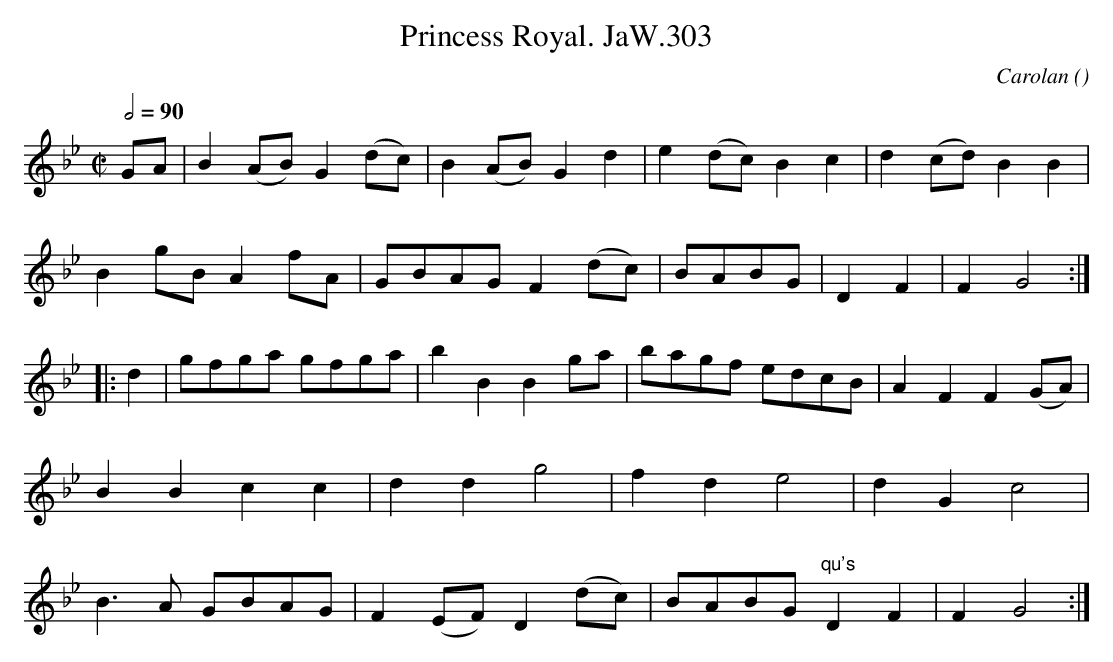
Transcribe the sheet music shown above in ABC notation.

X:1
T:Princess Royal. JaW.303
M:C|
L:1/8
Q:1/2=90
C:Carolan
O:
K:Gm
GA|B2(AB) G2(dc)|B2(AB) G2d2|e2(dc) B2c2|d2(cd) B2B2|
B2gB A2fA|GBAG F2(dc)|BABG|D2F2|F2G4:|
|:d2|gfga gfga|b2B2B2ga|bagf edcB|A2F2F2(GA)|
B2B2c2c2|d2d2 g4|f2d2 e4|d2G2c4|
B3A GBAG|F2(EF) D2(dc)|BABG "qu's"D2F2|F2G4:|
